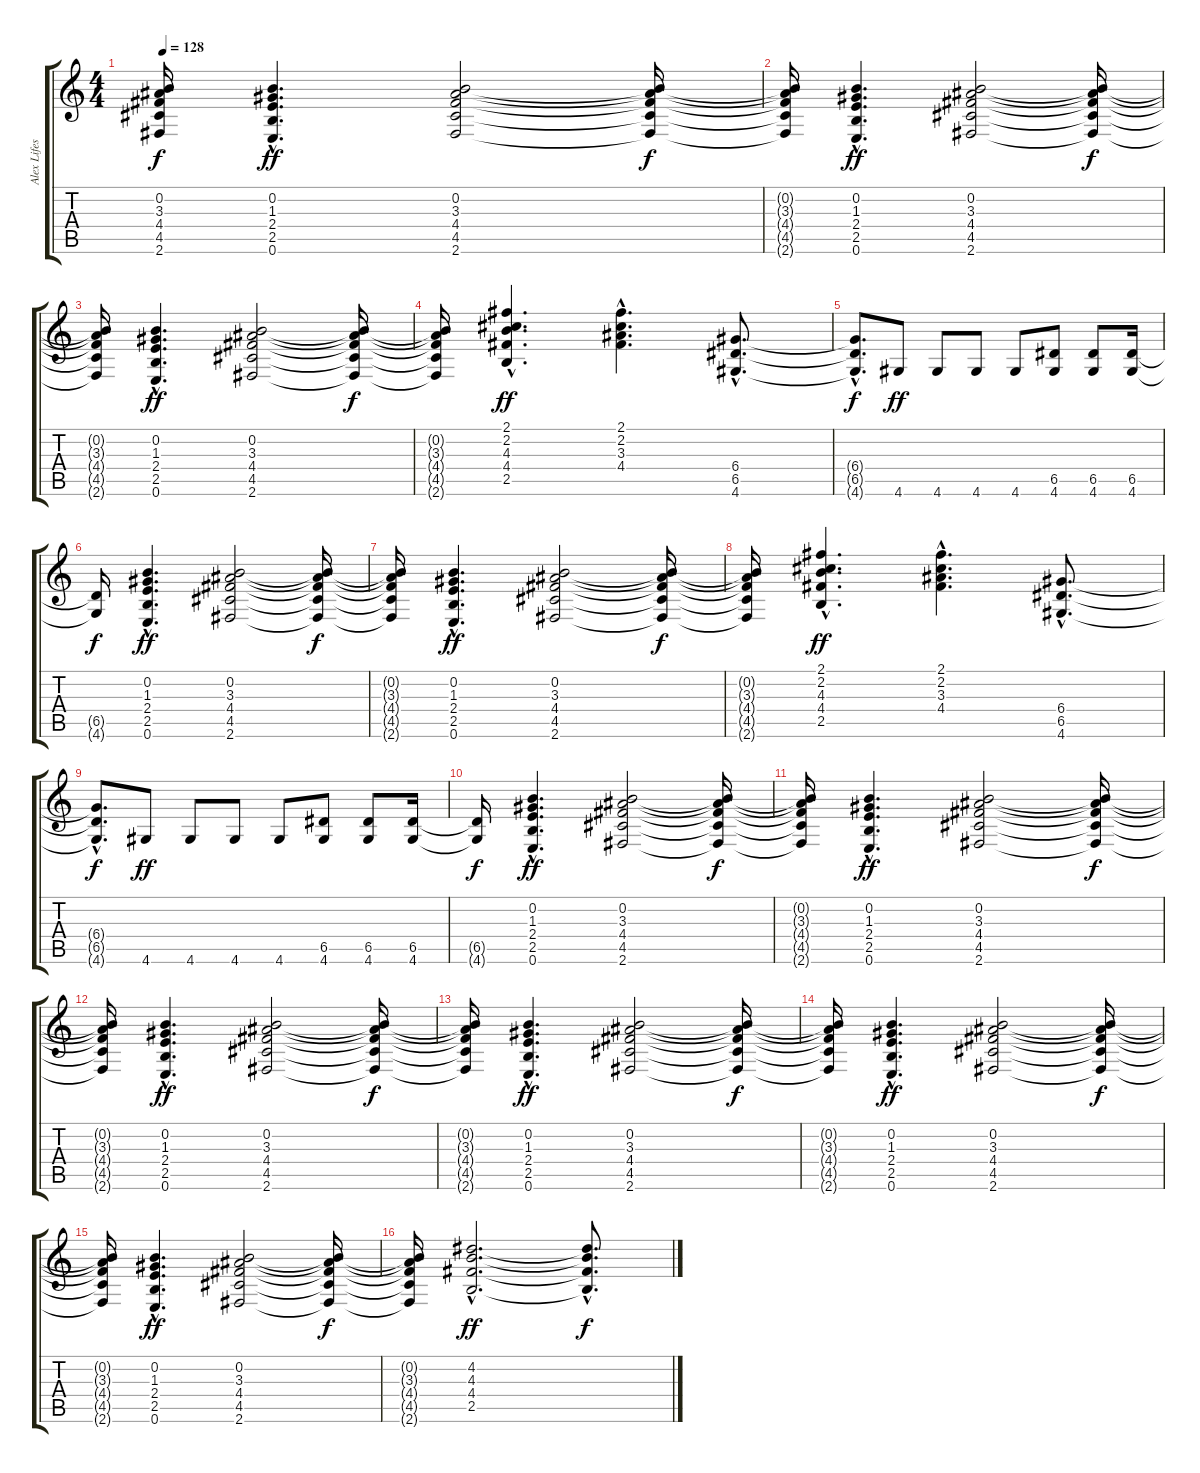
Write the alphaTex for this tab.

\track ("Alex Lifeson I" "Alex Lifes") {instrument electricguitarclean}
\staff {score tabs}
\tuning (E4 B3 G3 D3 A2 E2) {hide}
\ts (4 4)
\tempo 128
\clef g2
\ks c
(0.2{t} 3.3{t} 4.4{t} 4.5{t} 2.6{t}).16{dy f} (0.2{hac} 1.3{hac} 2.4{hac} 2.5{hac} 0.6{hac}).4{d dy ff} (0.2 3.3 4.4 4.5 2.6).2 (0.2{t} 3.3{t} 4.4{t} 4.5{t} 2.6{t}).16{dy f} |
(0.2{t} 3.3{t} 4.4{t} 4.5{t} 2.6{t}).16 (0.2{hac} 1.3{hac} 2.4{hac} 2.5{hac} 0.6{hac}).4{d dy ff} (0.2 3.3 4.4 4.5 2.6).2 (0.2{t} 3.3{t} 4.4{t} 4.5{t} 2.6{t}).16{dy f} |
(0.2{t} 3.3{t} 4.4{t} 4.5{t} 2.6{t}).16 (0.2{hac} 1.3{hac} 2.4{hac} 2.5{hac} 0.6{hac}).4{d dy ff} (0.2 3.3 4.4 4.5 2.6).2 (0.2{t} 3.3{t} 4.4{t} 4.5{t} 2.6{t}).16{dy f} |
(0.2{t} 3.3{t} 4.4{t} 4.5{t} 2.6{t}).16 (2.1{hac} 2.2{hac} 4.3{hac} 4.4{hac} 2.5{hac}).4{d dy ff} (2.1{hac} 2.2{hac} 3.3{hac} 4.4{hac}).4{d} (6.4{hac} 6.5{hac} 4.6{hac}).8{d} |
(6.4{hac t} 6.5{hac t} 4.6{hac t}).8{d dy f} 4.6.8{dy ff} 4.6.8 4.6.8 4.6.8 (6.5 4.6).8 (6.5 4.6).8 (6.5 4.6).16 |
(6.5{t} 4.6{t}).16{dy f} (0.2{hac} 1.3{hac} 2.4{hac} 2.5{hac} 0.6{hac}).4{d dy ff} (0.2 3.3 4.4 4.5 2.6).2 (0.2{t} 3.3{t} 4.4{t} 4.5{t} 2.6{t}).16{dy f} |
(0.2{t} 3.3{t} 4.4{t} 4.5{t} 2.6{t}).16 (0.2{hac} 1.3{hac} 2.4{hac} 2.5{hac} 0.6{hac}).4{d dy ff} (0.2 3.3 4.4 4.5 2.6).2 (0.2{t} 3.3{t} 4.4{t} 4.5{t} 2.6{t}).16{dy f} |
(0.2{t} 3.3{t} 4.4{t} 4.5{t} 2.6{t}).16 (2.1{hac} 2.2{hac} 4.3{hac} 4.4{hac} 2.5{hac}).4{d dy ff} (2.1{hac} 2.2{hac} 3.3{hac} 4.4{hac}).4{d} (6.4{hac} 6.5{hac} 4.6{hac}).8{d} |
(6.4{hac t} 6.5{hac t} 4.6{hac t}).8{d dy f} 4.6.8{dy ff} 4.6.8 4.6.8 4.6.8 (6.5 4.6).8 (6.5 4.6).8 (6.5 4.6).16 |
(6.5{t} 4.6{t}).16{dy f} (0.2{hac} 1.3{hac} 2.4{hac} 2.5{hac} 0.6{hac}).4{d dy ff} (0.2 3.3 4.4 4.5 2.6).2 (0.2{t} 3.3{t} 4.4{t} 4.5{t} 2.6{t}).16{dy f} |
(0.2{t} 3.3{t} 4.4{t} 4.5{t} 2.6{t}).16 (0.2{hac} 1.3{hac} 2.4{hac} 2.5{hac} 0.6{hac}).4{d dy ff} (0.2 3.3 4.4 4.5 2.6).2 (0.2{t} 3.3{t} 4.4{t} 4.5{t} 2.6{t}).16{dy f} |
(0.2{t} 3.3{t} 4.4{t} 4.5{t} 2.6{t}).16 (0.2{hac} 1.3{hac} 2.4{hac} 2.5{hac} 0.6{hac}).4{d dy ff} (0.2 3.3 4.4 4.5 2.6).2 (0.2{t} 3.3{t} 4.4{t} 4.5{t} 2.6{t}).16{dy f} |
(0.2{t} 3.3{t} 4.4{t} 4.5{t} 2.6{t}).16 (0.2{hac} 1.3{hac} 2.4{hac} 2.5{hac} 0.6{hac}).4{d dy ff} (0.2 3.3 4.4 4.5 2.6).2 (0.2{t} 3.3{t} 4.4{t} 4.5{t} 2.6{t}).16{dy f} |
(0.2{t} 3.3{t} 4.4{t} 4.5{t} 2.6{t}).16 (0.2{hac} 1.3{hac} 2.4{hac} 2.5{hac} 0.6{hac}).4{d dy ff} (0.2 3.3 4.4 4.5 2.6).2 (0.2{t} 3.3{t} 4.4{t} 4.5{t} 2.6{t}).16{dy f} |
(0.2{t} 3.3{t} 4.4{t} 4.5{t} 2.6{t}).16 (0.2{hac} 1.3{hac} 2.4{hac} 2.5{hac} 0.6{hac}).4{d dy ff} (0.2 3.3 4.4 4.5 2.6).2 (0.2{t} 3.3{t} 4.4{t} 4.5{t} 2.6{t}).16{dy f} |
(0.2{t} 3.3{t} 4.4{t} 4.5{t} 2.6{t}).16 (4.2{hac} 4.3{hac} 4.4{hac} 2.5{hac}).2{d dy ff} (4.2{hac t} 4.3{hac t} 4.4{hac t} 2.5{hac t}).8{d dy f}
